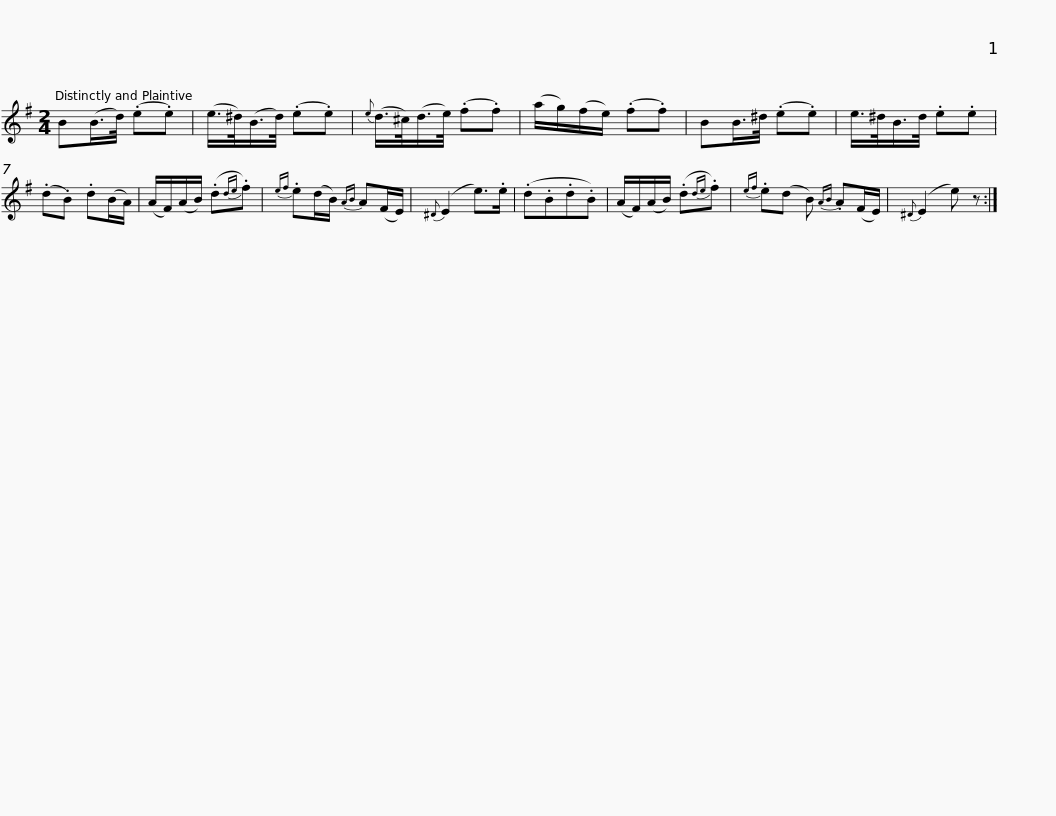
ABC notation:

X:1
L:1/8
M:2/4
I:linebreak $
K:G
V:1 treble
V:1
 B(B/>d/) (.e.e) | (e/>^d/)(B/>d/) (.e.e) |{e} (d/>^c/)(d/>e/) (.f.f) | (a/g/)(f/e/) (.f.f) | BB/>^d/ (.e.e) | %5
 e/>^d/B/>d/ .e.e | (.d.B) .d(B/A/) |$ (A/F/)(A/B/) (.d{de}.f) |{ef} .e(d/B/){AB} A(F/E/) |{^D} (E2 e>).e | %10
 (.d.B.d.B) | (A/F/)(A/B/) (.d{de}.f) |{ef} .e(d B){AB} .A(F/E/) |{^D} (E2 e) z :| %14
